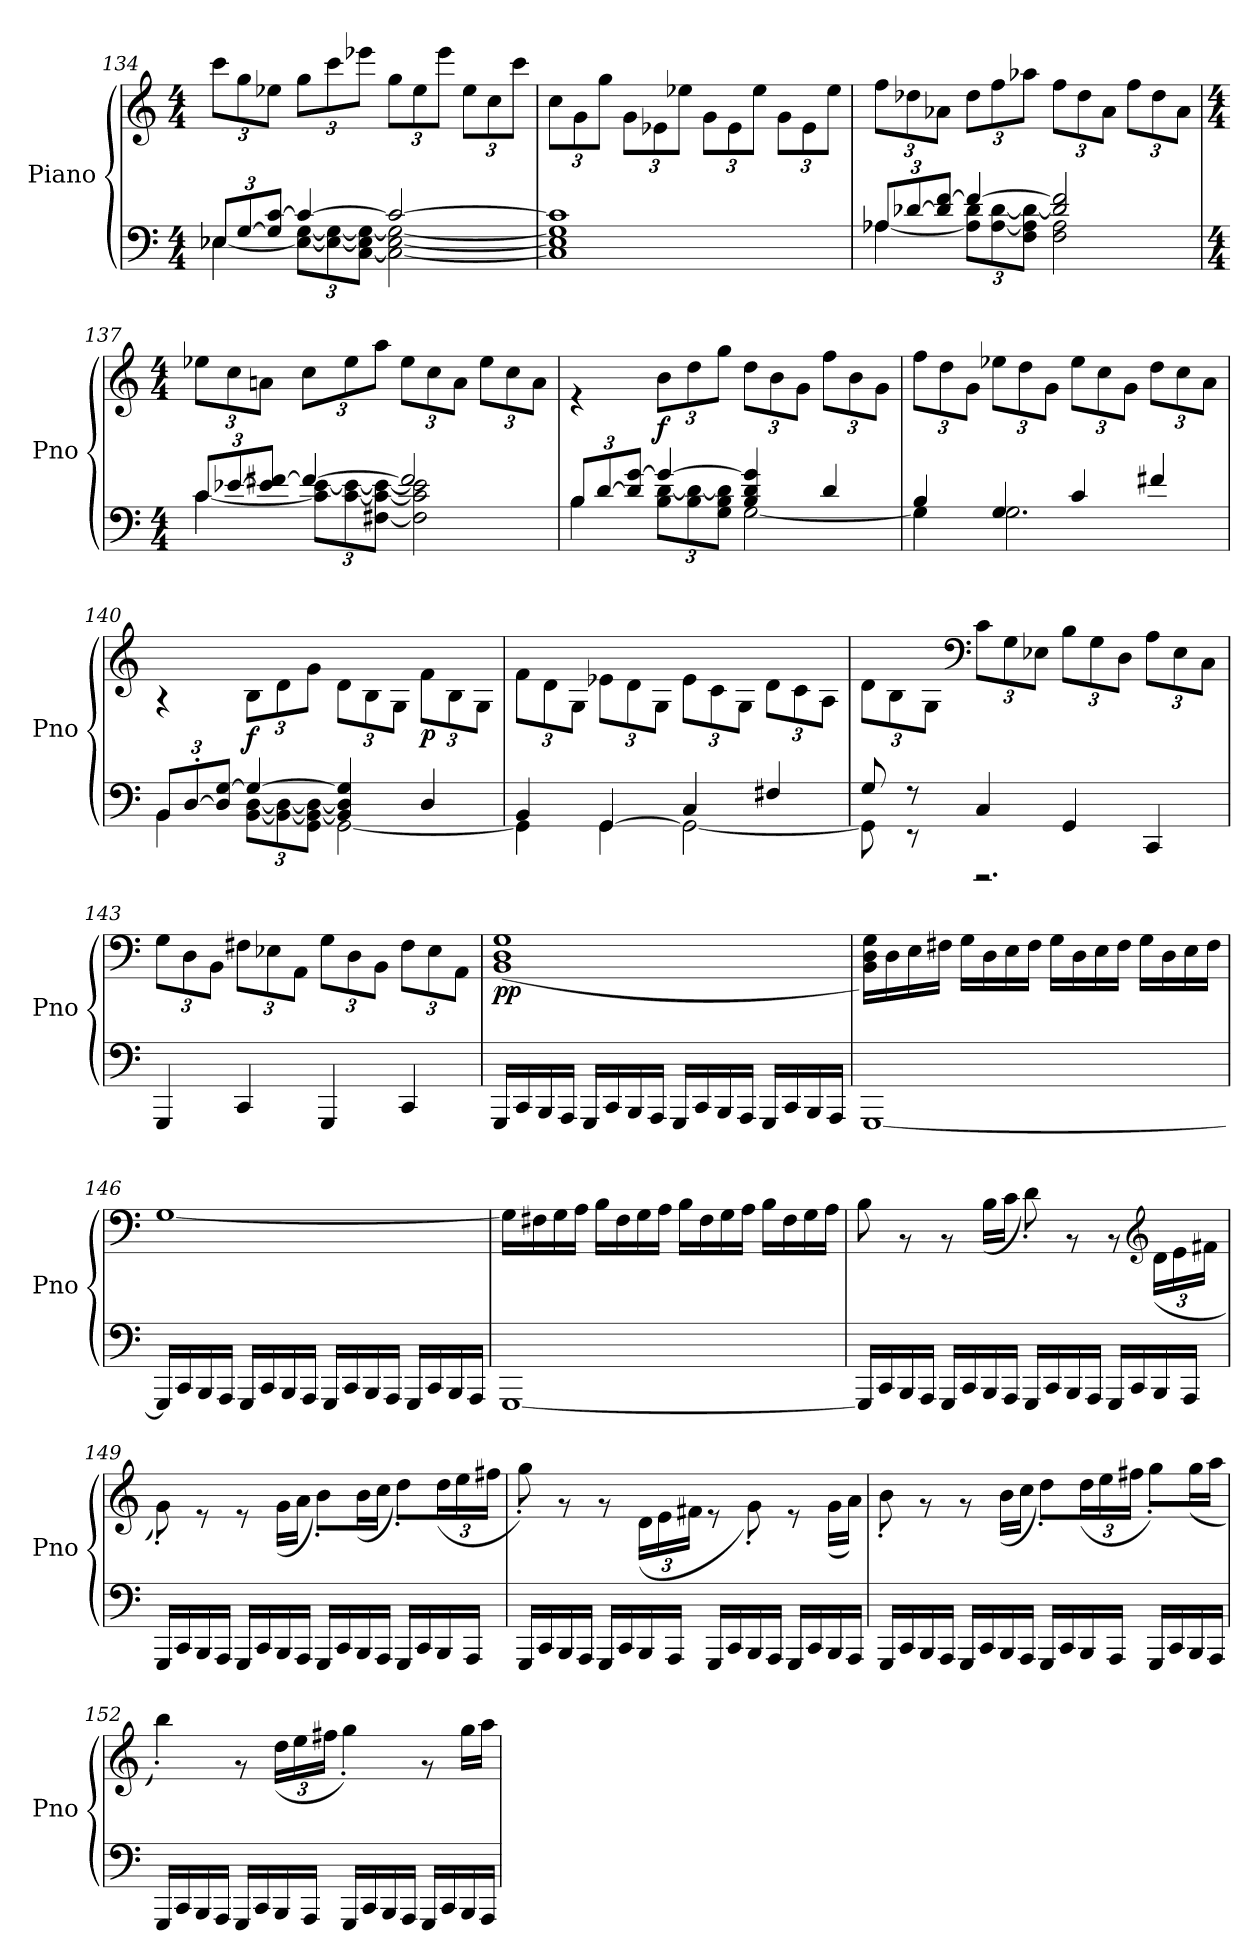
**kern	**kern	**dynam
*part1	*part1	*part1
*staff2	*staff1	*staff1/2
*I"Piano	*	*
*I'Pno	*	*
*clefF4	*clefG2	*
*k[]	*k[]	*
*M4/4	*M4/4	*
=134	=134	=134
*	*^	*
*Xbrackettup	*	*Xbrackettup	*
*^	*	*	*
12E-X/L	[4E-\	1ryy	12ccc\L	.
[12G/	.	.	12gg\	.
12G/] [12c/J	.	.	12ee-X\J	.
4c/_	12E-\_ [12G\L	.	12gg\L	.
.	12E-\_ 12G\_	.	12ccc\	.
.	[12C\ 12E-\] 12G\_J	.	12eee-X\J	.
2c/_	2C\_ [2E-\ 2G\_	.	12gg\L	.
.	.	.	12ee-\	.
.	.	.	12eee-\J	.
.	.	.	12ee-\L	.
.	.	.	12cc\	.
.	.	.	12ccc\J	.
*v	*v	*	*	*
=135	=135	=135	=135
1C] 1E-] 1G] 1c]	1ryy	12cc\L	.
.	.	12g\	.
.	.	12gg\J	.
.	.	12g\L	.
.	.	12e-X\	.
.	.	12ee-X\J	.
.	.	12g\L	.
.	.	12e-\	.
.	.	12ee-\J	.
.	.	12g\L	.
.	.	12e-\	.
.	.	12ee-\J	.
!!LO:LB:g=z	!!
=136	=136	=136	=136
*^	*	*	*
12A-X/L	[4A-\	1ryy	12ff\L	.
[12d-X/	.	.	12dd-X\	.
12d-/] [12f/J	.	.	12a-X\J	.
4f/_	12A-\] 12d-\L	.	12dd-\L	.
.	[12A-\ [12d-\	.	12ff\	.
.	12F\ 12A-\] 12d-\_J	.	12aa-X\J	.
2d-/] 2f/]	2F\ 2A-\	.	12ff\L	.
.	.	.	12dd-\	.
.	.	.	12a-\J	.
.	.	.	12ff\L	.
.	.	.	12dd-\	.
.	.	.	12a-\J	.
=137	=137	=137	=137	=137
*M4/4	*	*M4/4	*	*
12c/L	[4c\	1ryy	12ee-X\L	.
[12e-X/	.	.	12cc\	.
12e-/] [12f#X/J	.	.	12an\J	.
4f#/_	12c\] [12e-\L	.	12cc\L	.
.	[12c\ 12e-\_	.	12ee-\	.
.	[12F#X\ 12c\_ 12e-\_J	.	12aa\J	.
2f#/]	2F#\] 2c\] 2e-\]	.	12ee-\L	.
.	.	.	12cc\	.
.	.	.	12a\J	.
.	.	.	12ee-\L	.
.	.	.	12cc\	.
.	.	.	12a\J	.
!!LO:PB:g=z	!!
=138	=138	=138	=138	=138
12B/L	4B\	1ryy	4r	.
[12d/	.	.	.	.
12d/] [12g/J	.	.	.	.
!	!	!	!	!LO:DY:b
4g/_	12B\ [12d\L	.	12b\L	f
.	12B\ 12d\_	.	12dd\	.
.	12G\ 12B\ 12d\]J	.	12gg\J	.
4B/ 4d/ 4g/]	[2G\	.	12dd\L	.
.	.	.	12b\	.
.	.	.	12g\J	.
4d/	.	.	12ff\L	.
.	.	.	12b\	.
.	.	.	12g\J	.
=139	=139	=139	=139	=139
4B/	4G\]	1ryy	12ff\L	.
.	.	.	12dd\	.
.	.	.	12g\J	.
4G/	2.G\	.	12ee-X\L	.
.	.	.	12dd\	.
.	.	.	12g\J	.
4c/	.	.	12ee-\L	.
.	.	.	12cc\	.
.	.	.	12g\J	.
4f#X/	.	.	12dd\L	.
.	.	.	12cc\	.
.	.	.	12a\J	.
=140	=140	=140	=140	=140
12BB/L	4BB\	1ryy	4r	.
[12D'/	.	.	.	.
12D/] [12G/J	.	.	.	.
!	!	!	!	!LO:DY:b
4G/_	[12BB\ [12D\L	.	12B\L	f
.	12BB\_ 12D\_	.	12d\	.
.	12GG\ 12BB\_ 12D\_J	.	12g\J	.
4BB/] 4D/] 4G/]	[2GG\	.	12d\L	.
.	.	.	12B\	.
.	.	.	12G\J	.
!	!	!	!	!LO:DY:b
4D/	.	.	12f\L	p
.	.	.	12B\	.
.	.	.	12G\J	.
!!LO:LB:g=z	!!
=141	=141	=141	=141	=141
4BB/	4GG\]	1ryy	12f\L	.
.	.	.	12d\	.
.	.	.	12G\J	.
[4GG/	4GG\	.	12e-X\L	.
.	.	.	12d\	.
.	.	.	12G\J	.
4C/	2GG\_	.	12e-\L	.
.	.	.	12c\	.
.	.	.	12G\J	.
4F#X/	.	.	12d\L	.
.	.	.	12c\	.
.	.	.	12A\J	.
=142	=142	=142	=142	=142
8G/	8GG\]	1ryy	12d\L	.
.	.	.	12B\	.
8r	8r	.	.	.
.	.	.	12G\J	.
*	*	*clefF4	*	*
4C/	2.r	.	12c\L	.
.	.	.	12G\	.
.	.	.	12E-X\J	.
4GG/	.	.	12B\L	.
.	.	.	12G\	.
.	.	.	12D\J	.
4CC/	.	.	12A\L	.
.	.	.	12E-\	.
.	.	.	12C\J	.
*v	*v	*	*	*
=143	=143	=143	=143
4GGG/	1ryy	12G\L	.
.	.	12D\	.
.	.	12BB\J	.
4CC/	.	12F#X\L	.
.	.	12E-X\	.
.	.	12AA\J	.
4GGG/	.	12G\L	.
.	.	12D\	.
.	.	12BB\J	.
4CC/	.	12F#\L	.
.	.	12E-\	.
.	.	12AA\J	.
!!LO:LB:g=z	!!
=144	=144	=144	=144
!	!	!	!LO:DY:b
16GGG/LL	1ryy	(<1BB 1D 1G	pp
16CC/	.	.	.
16BBB/	.	.	.
16AAA/JJ	.	.	.
16GGG/LL	.	.	.
16CC/	.	.	.
16BBB/	.	.	.
16AAA/JJ	.	.	.
16GGG/LL	.	.	.
16CC/	.	.	.
16BBB/	.	.	.
16AAA/JJ	.	.	.
16GGG/LL	.	.	.
16CC/	.	.	.
16BBB/	.	.	.
16AAA/JJ	.	.	.
=145	=145	=145	=145
[1GGG	1ryy	16BB\ 16D\ 16G\LL)	.
.	.	16D\	.
.	.	16E\	.
.	.	16F#X\JJ	.
.	.	16G\LL	.
.	.	16D\	.
.	.	16E\	.
.	.	16F#\JJ	.
.	.	16G\LL	.
.	.	16D\	.
.	.	16E\	.
.	.	16F#\JJ	.
.	.	16G\LL	.
.	.	16D\	.
.	.	16E\	.
.	.	16F#\JJ	.
!!LO:LB:g=z	!!
=146	=146	=146	=146
16GGG/LL]	1ryy	[1G	.
16CC/	.	.	.
16BBB/	.	.	.
16AAA/JJ	.	.	.
16GGG/LL	.	.	.
16CC/	.	.	.
16BBB/	.	.	.
16AAA/JJ	.	.	.
16GGG/LL	.	.	.
16CC/	.	.	.
16BBB/	.	.	.
16AAA/JJ	.	.	.
16GGG/LL	.	.	.
16CC/	.	.	.
16BBB/	.	.	.
16AAA/JJ	.	.	.
=147	=147	=147	=147
[1GGG	1ryy	16G\LL]	.
.	.	16F#X\	.
.	.	16G\	.
.	.	16A\JJ	.
.	.	16B\LL	.
.	.	16F#\	.
.	.	16G\	.
.	.	16A\JJ	.
.	.	16B\LL	.
.	.	16F#\	.
.	.	16G\	.
.	.	16A\JJ	.
.	.	16B\LL	.
.	.	16F#\	.
.	.	16G\	.
.	.	16A\JJ	.
!!LO:LB:g=z	!!
=148	=148	=148	=148
16GGG/LL]	1ryy	8B\	.
16CC/	.	.	.
16BBB/	.	8r	.
16AAA/JJ	.	.	.
16GGG/LL	.	8r	.
16CC/	.	.	.
16BBB/	.	(<16B\LL	.
16AAA/JJ	.	16c\JJ	.
16GGG/LL	.	8d'\)	.
16CC/	.	.	.
16BBB/	.	8r	.
16AAA/JJ	.	.	.
16GGG/LL	.	8r	.
16CC/	.	.	.
*	*clefG2	*	*
16BBB/	.	(<24d\LL	.
.	.	24e\	.
16AAA/JJ	.	.	.
.	.	24f#X\JJ	.
=149	=149	=149	=149
16GGG/LL	1ryy	8g'\)	.
16CC/	.	.	.
16BBB/	.	8r	.
16AAA/JJ	.	.	.
16GGG/LL	.	8r	.
16CC/	.	.	.
16BBB/	.	(<16g\LL	.
16AAA/JJ	.	16a\JJ	.
16GGG/LL	.	8b'\L)	.
16CC/	.	.	.
16BBB/	.	(<16b\L	.
16AAA/JJ	.	16cc\JJ	.
16GGG/LL	.	8dd'\L)	.
16CC/	.	.	.
16BBB/	.	(<24dd\L	.
.	.	24ee\	.
16AAA/JJ	.	.	.
.	.	24ff#X\JJ	.
!!LO:LB:g=z	!!
=150	=150	=150	=150
16GGG/LL	1ryy	8gg'\)	.
16CC/	.	.	.
16BBB/	.	8r	.
16AAA/JJ	.	.	.
16GGG/LL	.	8r	.
16CC/	.	.	.
16BBB/	.	(<24d\LL	.
.	.	24e\	.
16AAA/JJ	.	.	.
.	.	24f#X\JJ	.
16GGG/LL	.	8r	.
16CC/	.	.	.
16BBB/	.	8g'\)	.
16AAA/JJ	.	.	.
16GGG/LL	.	8r	.
16CC/	.	.	.
16BBB/	.	(<16g\LL	.
16AAA/JJ	.	16a\JJ)	.
=151	=151	=151	=151
16GGG/LL	1ryy	8b'\	.
16CC/	.	.	.
16BBB/	.	8r	.
16AAA/JJ	.	.	.
16GGG/LL	.	8r	.
16CC/	.	.	.
16BBB/	.	(<16b\LL	.
16AAA/JJ	.	16cc\JJ	.
16GGG/LL	.	8dd'\L)	.
16CC/	.	.	.
16BBB/	.	(<24dd\L	.
.	.	24ee\	.
16AAA/JJ	.	.	.
.	.	24ff#X\JJ	.
16GGG/LL	.	8gg'\L)	.
16CC/	.	.	.
16BBB/	.	(<16gg\L	.
16AAA/JJ	.	16aa\JJ	.
!!LO:PB:g=z	!!
=152	=152	=152	=152
16GGG/LL	1ryy	4bb'\)	.
16CC/	.	.	.
16BBB/	.	.	.
16AAA/JJ	.	.	.
16GGG/LL	.	8r	.
16CC/	.	.	.
16BBB/	.	(<24dd\LL	.
.	.	24ee\	.
16AAA/JJ	.	.	.
.	.	24ff#X\JJ	.
16GGG/LL	.	4gg'\)	.
16CC/	.	.	.
16BBB/	.	.	.
16AAA/JJ	.	.	.
16GGG/LL	.	8r	.
16CC/	.	.	.
16BBB/	.	16gg\LL	.
16AAA/JJ	.	16aa\JJ	.
*	*v	*v	*
=	=	=
*-	*-	*-
